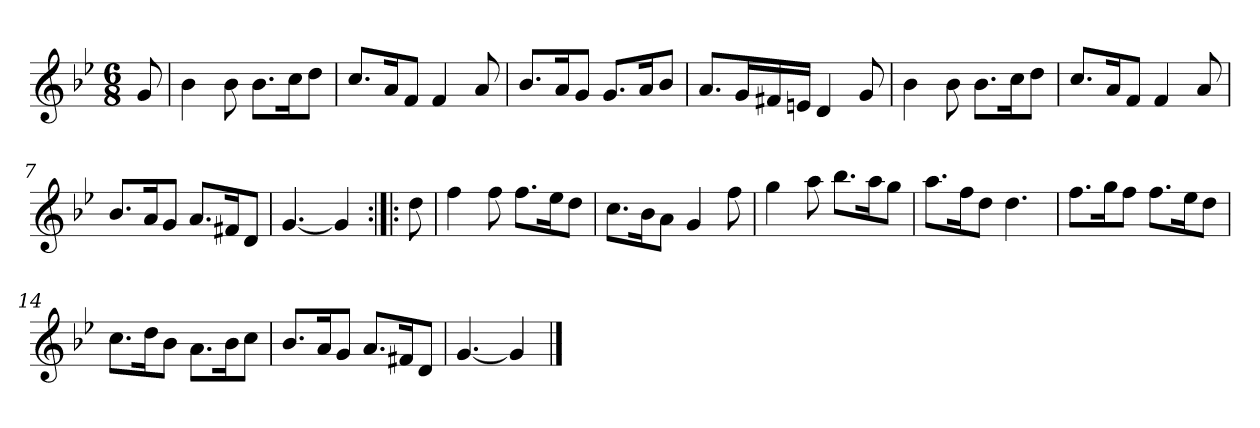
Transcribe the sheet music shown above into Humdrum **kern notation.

**kern
*part1
*staff1
*clefG2
*k[b-e-]
*g:
*M6/8
*MM120
=
8g
=1
4b-
8b-
8.b-\L
16cc\K
8dd\J
=2
8.cc/L
16a/K
8f/J
4f
8a
=3
8.b-/L
16a/K
8g/J
8.g/L
16a/K
8b-/J
=4
8.a/L
16g/L
16f#X/
16en/JJ
4d
8g
=5
4b-
8b-
8.b-\L
16cc\K
8dd\J
=6
8.cc/L
16a/K
8f/J
4f
8a
=7
8.b-/L
16a/K
8g/J
8.a/L
16f#X/K
8d/J
=8
[4.g
4g]
=:|!|:
8dd
=9
4ff
8ff
8.ff\L
16ee-\K
8dd\J
=10
8.cc\L
16b-\K
8a\J
4g
8ff
=11
4gg
8aa
8.bb-\L
16aa\K
8gg\J
=12
8.aa\L
16ff\K
8dd\J
4.dd
=13
8.ff\L
16gg\K
8ff\J
8.ff\L
16ee-\K
8dd\J
=14
8.cc\L
16dd\K
8b-\J
8.a\L
16b-\K
8cc\J
=15
8.b-/L
16a/K
8g/J
8.a/L
16f#X/K
8d/J
=16
[4.g
4g]
==
*-
